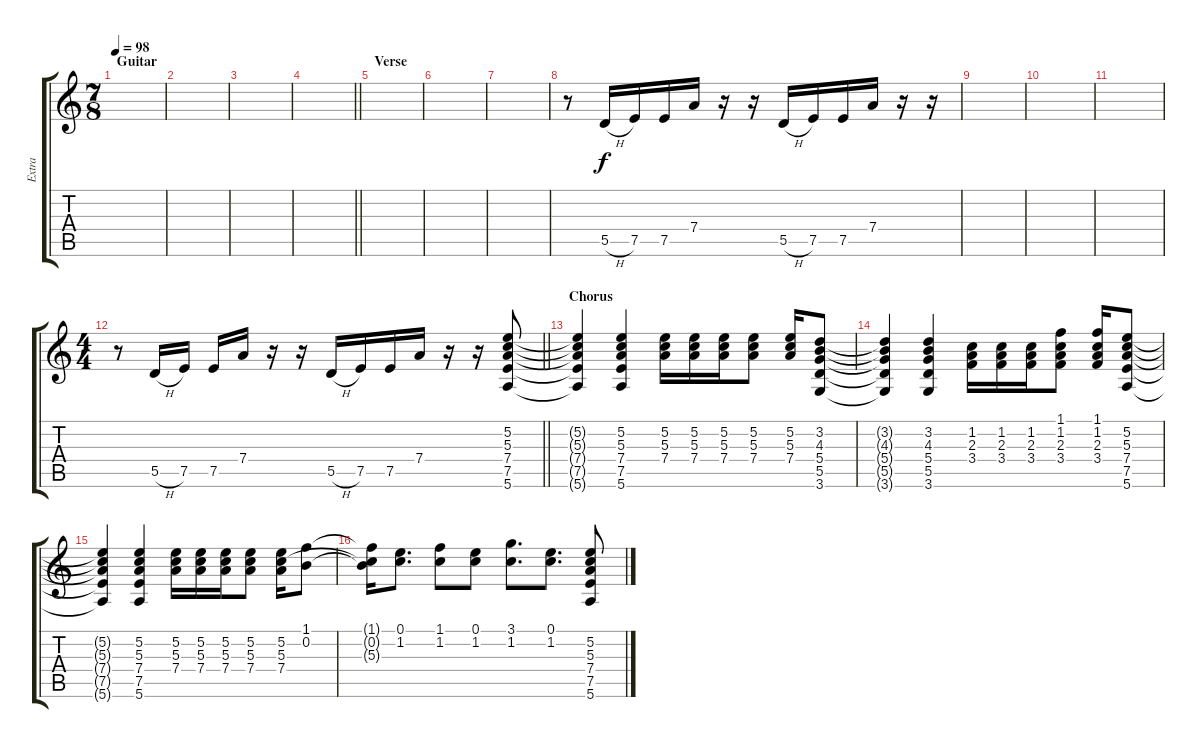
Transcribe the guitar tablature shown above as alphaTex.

\track ("Extra" "Extra") {instrument distortionguitar}
\staff {score tabs}
\tuning (E4 B3 G3 D3 A2 E2) {hide}
\ts (7 8)
\section ("" "Guitar")
\tempo 98
\clef g2
\ks c
|
|
|
\barLineRight lightlight
|
\section ("" "Verse")
|
|
|
r.8 5.5{h}.16 7.5.16 7.5.16 7.4.16 r.16 r.16 5.5{h}.16 7.5.16 7.5.16 7.4.16 r.16 r.16 |
|
|
|
\ts (4 4)
\barLineRight lightlight
r.8 5.5{h}.16 7.5.16 7.5.16 7.4.16 r.16 r.16 5.5{h}.16 7.5.16 7.5.16 7.4.16 r.16 r.16 (5.2 5.3 7.4 7.5 5.6).8 |
\section ("" "Chorus")
(5.2{t} 5.3{t} 7.4{t} 7.5{t} 5.6{t}).4{volume 9 instrument acousticguitarsteel} (5.2 5.3 7.4 7.5 5.6).4 (5.2 5.3 7.4).16 (5.2 5.3 7.4).16 (5.2 5.3 7.4).16 (5.2 5.3 7.4).8 (5.2 5.3 7.4).16 (3.2 4.3 5.4 5.5 3.6).8 |
(3.2{t} 4.3{t} 5.4{t} 5.5{t} 3.6{t}).4 (3.2 4.3 5.4 5.5 3.6).4 (1.2 2.3 3.4).16 (1.2 2.3 3.4).16 (1.2 2.3 3.4).16 (1.1 1.2 2.3 3.4).8 (1.1 1.2 2.3 3.4).16 (5.2 5.3 7.4 7.5 5.6).8 |
(5.2{t} 5.3{t} 7.4{t} 7.5{t} 5.6{t}).4 (5.2 5.3 7.4 7.5 5.6).4 (5.2 5.3 7.4).16 (5.2 5.3 7.4).16 (5.2 5.3 7.4).16 (5.2 5.3 7.4).8 (5.2 5.3 7.4).16 (1.1 0.2).8 |
(1.1{t} 0.2{t} 5.3{t}).16 (0.1 1.2).8{d} (1.1 1.2).8 (0.1 1.2).8 (3.1 1.2).8{d} (0.1 1.2).8{d} (5.2 5.3 7.4 7.5 5.6).8
